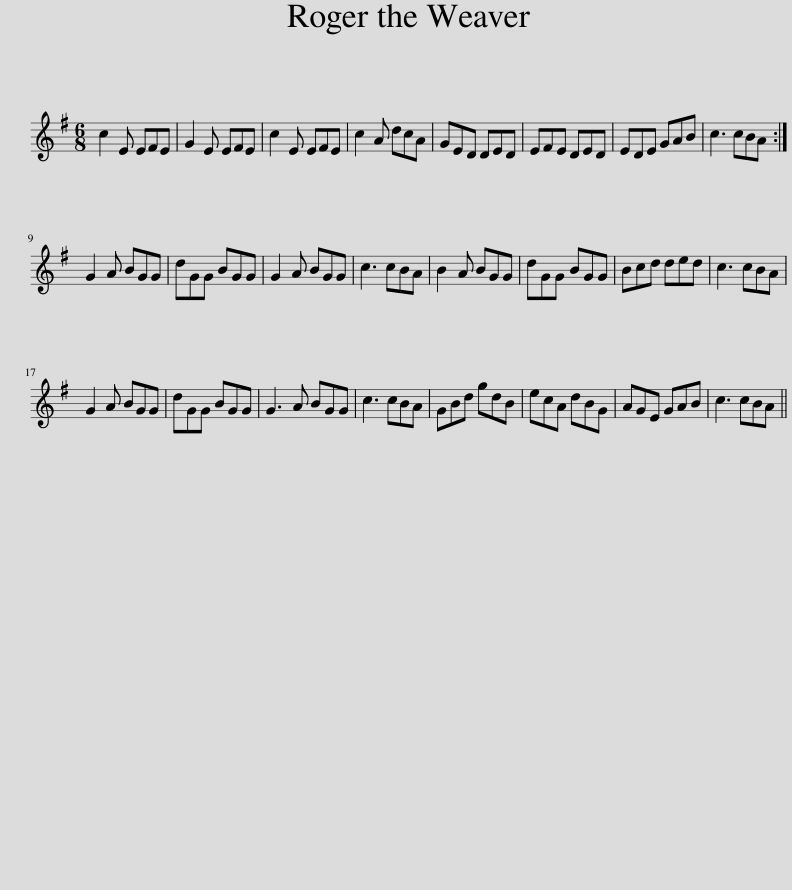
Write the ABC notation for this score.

X:1
L:1/8
M:6/8
I:linebreak $
K:G
V:1 treble
V:1
 c2 E EFE | G2 E EFE | c2 E EFE | c2 A dcA | GED DED | %5
 EFE DED | EDE GAB | c3 cBA :|$ G2 A BGG | dGG BGG | %10
 G2 A BGG | c3 cBA | B2 A BGG | dGG BGG | Bcd ded | %15
 c3 cBA |$ G2 A BGG | dGG BGG | G3 A BGG | c3 cBA | %20
 GBd gdB | ecA dBG | AGE GAB | c3 cBA || %24
